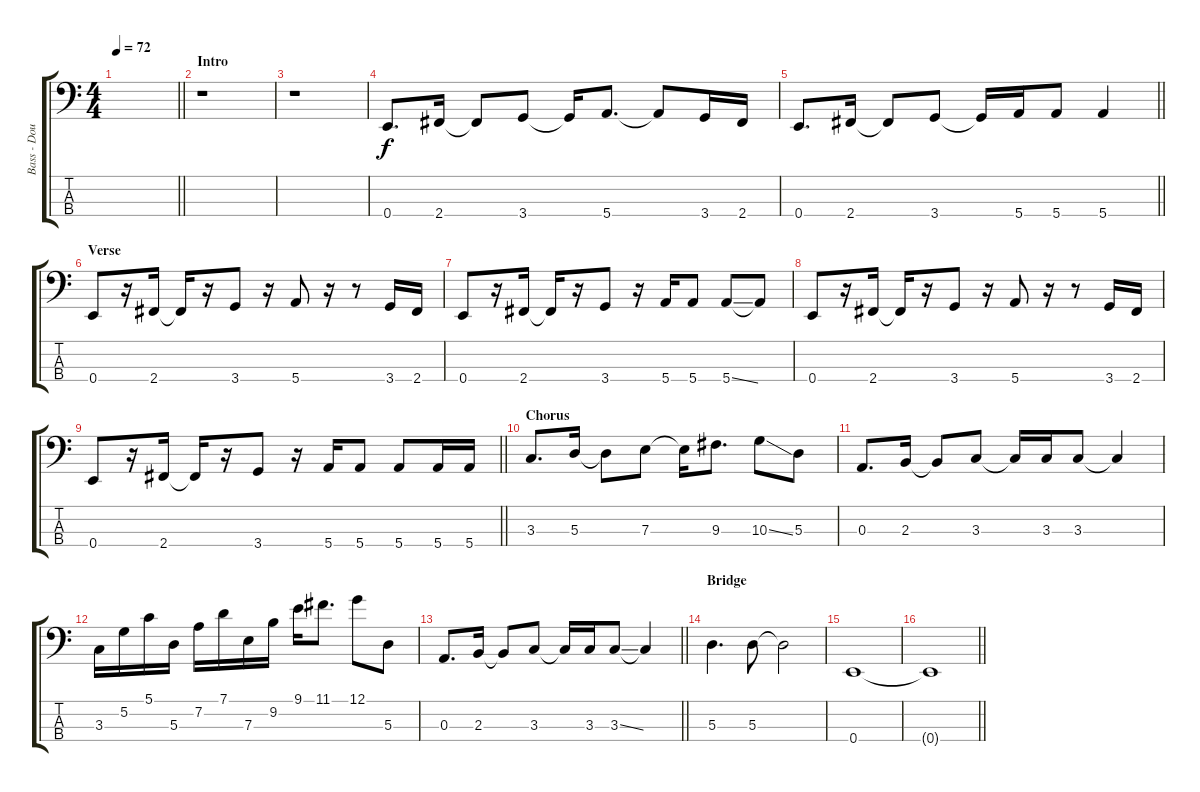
\track ("Bass - Doug Pinnick" "Bass - Dou") {instrument electricbassfinger}
\staff {score tabs}
\tuning (G2 D2 A1 E1) {hide}
\ts (4 4)
\tempo 72
\clef f4
\barLineRight lightlight
\ks c
|
\section ("" "Intro")
r.1 |
r.1 |
0.4.8{d} 2.4.16 2.4{t}.8 3.4.8 3.4{t}.16 5.4.8{d} 5.4{t}.8 3.4.16 2.4.16 |
\barLineRight lightlight
0.4.8{d} 2.4.16 2.4{t}.8 3.4.8 3.4{t}.16 5.4.16 5.4.8 5.4.4 |
\section ("" "Verse")
0.4.8 r.16 2.4.16 2.4{t}.16 r.16 3.4.8 r.16 5.4.8 r.16 r.8 3.4.16 2.4.16 |
0.4.8 r.16 2.4.16 2.4{t}.16 r.16 3.4.8 r.16 5.4.16 5.4.8 5.4{ss}.8 5.4{t}.8 |
0.4.8 r.16 2.4.16 2.4{t}.16 r.16 3.4.8 r.16 5.4.8 r.16 r.8 3.4.16 2.4.16 |
\barLineRight lightlight
0.4.8 r.16 2.4.16 2.4{t}.16 r.16 3.4.8 r.16 5.4.16 5.4.8 5.4.8 5.4.16 5.4.16 |
\section ("" "Chorus")
3.3.8{d} 5.3.16 5.3{t}.8 7.3.8 7.3{t}.16 9.3.8{d} 10.3{ss}.8 5.3.8 |
0.3.8{d} 2.3.16 2.3{t}.8 3.3.8 3.3{t}.16 3.3.16 3.3.8 3.3{t}.4 |
3.3.16 5.2.16 5.1.16 5.3.16 7.2.16 7.1.16 7.3.16 9.2.16 9.1.16 11.1.8{d} 12.1.8 5.3.8 |
\barLineRight lightlight
0.3.8{d} 2.3.16 2.3{t}.8 3.3.8 3.3{t}.16 3.3.16 3.3{ss}.8 3.3{t}.4 |
\section ("" "Bridge")
5.3.4{d} 5.3.8 5.3{t}.2 |
0.4.1 |
\barLineRight lightlight
0.4{t}.1
